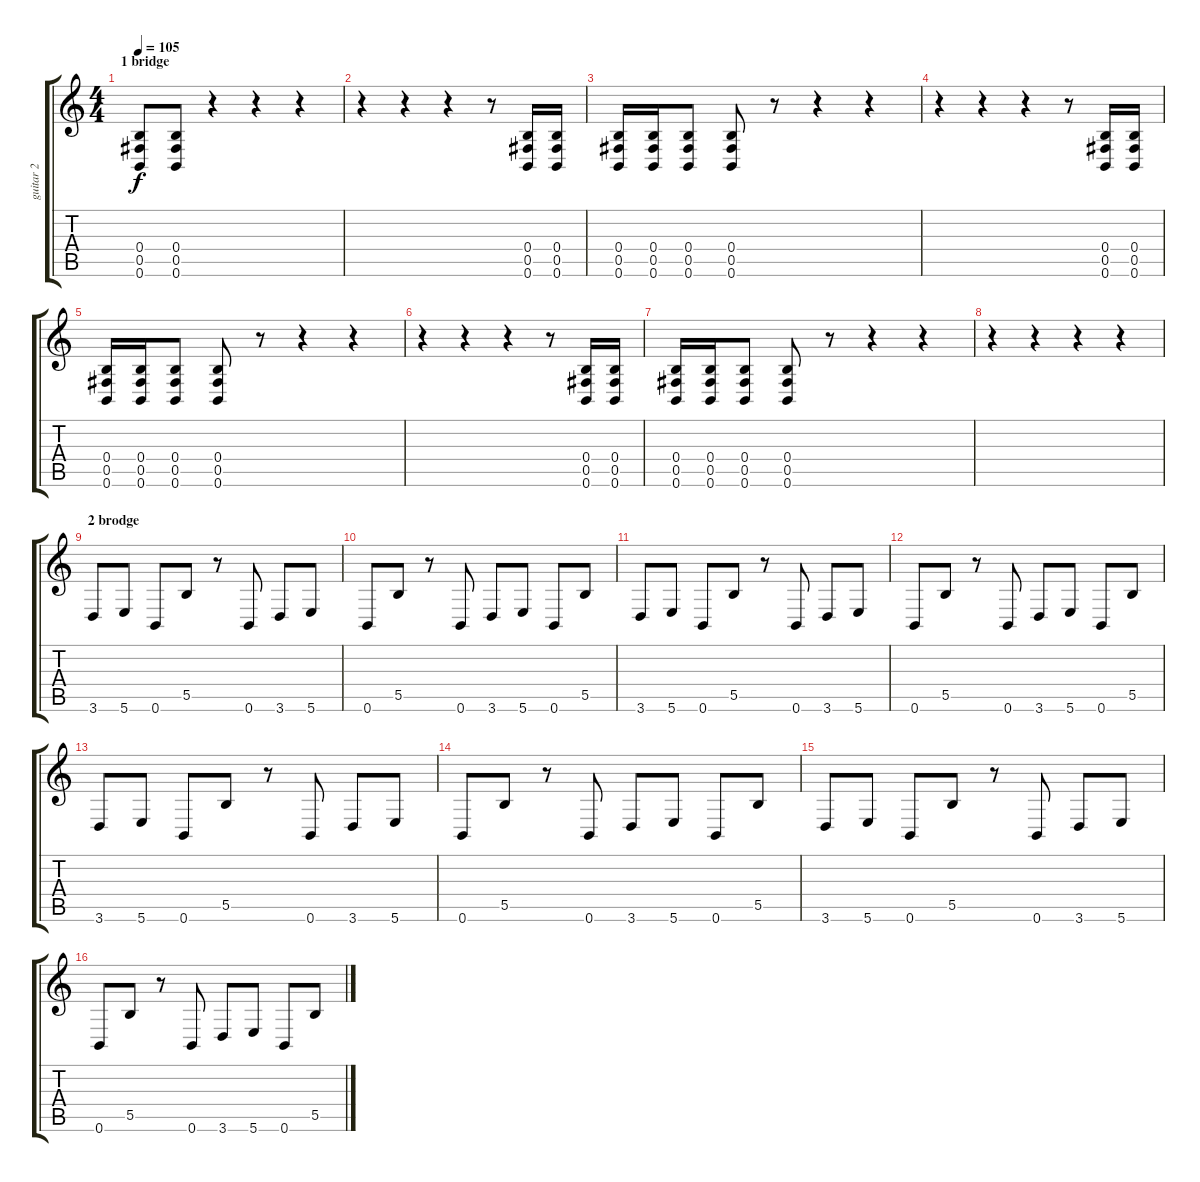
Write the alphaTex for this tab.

\track ("guitar 2" "guitar 2") {instrument distortionguitar}
\staff {score tabs}
\tuning (Db4 Ab3 E3 B2 Gb2 B1) {hide}
\ts (4 4)
\section ("" "1 bridge")
\tempo 105
\clef g2
\ks c
(0.4 0.5 0.6).8{dy f} (0.4 0.5 0.6).8 r.4 r.4 r.4 |
\section ("" "")
r.4 r.4 r.4 r.8 (0.4 0.5 0.6).16 (0.4 0.5 0.6).16 |
(0.4 0.5 0.6).16 (0.4 0.5 0.6).16 (0.4 0.5 0.6).8 (0.4 0.5 0.6).8 r.8 r.4 r.4 |
r.4 r.4 r.4 r.8 (0.4 0.5 0.6).16 (0.4 0.5 0.6).16 |
(0.4 0.5 0.6).16 (0.4 0.5 0.6).16 (0.4 0.5 0.6).8 (0.4 0.5 0.6).8 r.8 r.4 r.4 |
r.4 r.4 r.4 r.8 (0.4 0.5 0.6).16 (0.4 0.5 0.6).16 |
(0.4 0.5 0.6).16 (0.4 0.5 0.6).16 (0.4 0.5 0.6).8 (0.4 0.5 0.6).8 r.8 r.4 r.4 |
r.4 r.4 r.4 r.4 |
\section ("" "2 brodge")
3.6.8 5.6.8 0.6.8 5.5.8 r.8 0.6.8 3.6.8 5.6.8 |
0.6.8 5.5.8 r.8 0.6.8 3.6.8 5.6.8 0.6.8 5.5.8 |
3.6.8 5.6.8 0.6.8 5.5.8 r.8 0.6.8 3.6.8 5.6.8 |
0.6.8 5.5.8 r.8 0.6.8 3.6.8 5.6.8 0.6.8 5.5.8 |
3.6.8 5.6.8 0.6.8 5.5.8 r.8 0.6.8 3.6.8 5.6.8 |
0.6.8 5.5.8 r.8 0.6.8 3.6.8 5.6.8 0.6.8 5.5.8 |
3.6.8 5.6.8 0.6.8 5.5.8 r.8 0.6.8 3.6.8 5.6.8 |
0.6.8 5.5.8 r.8 0.6.8 3.6.8 5.6.8 0.6.8 5.5.8
